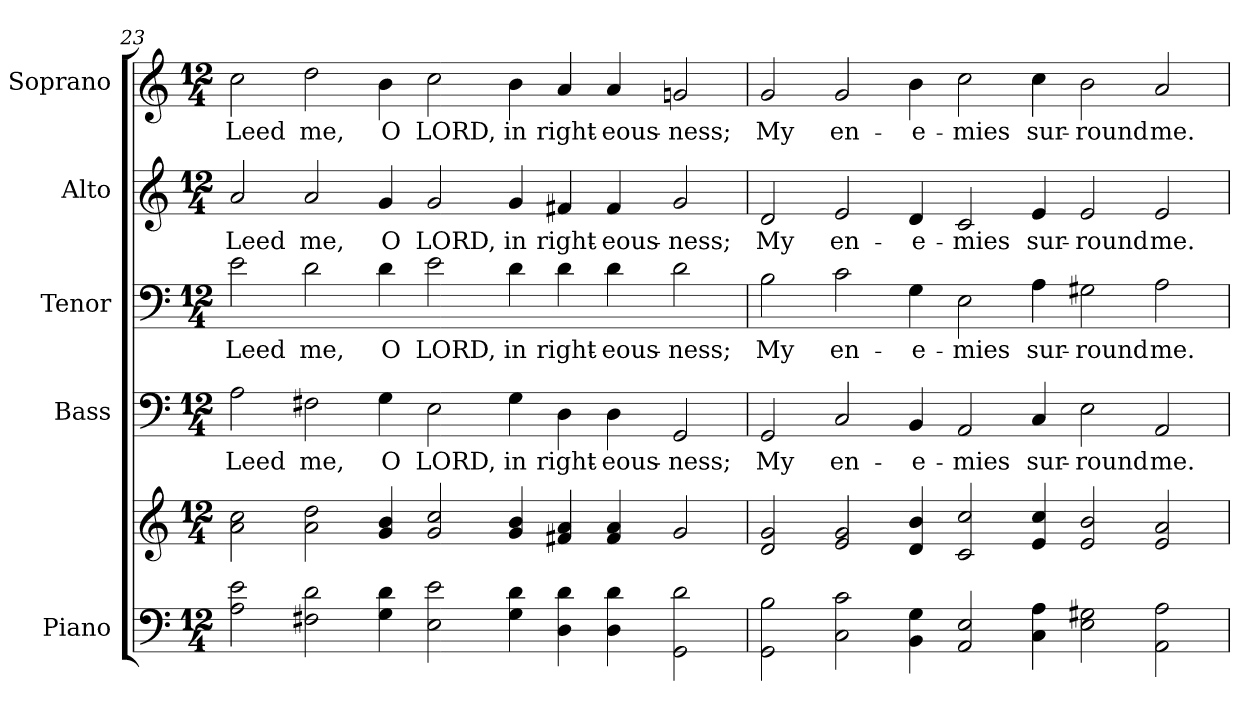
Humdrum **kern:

**kern	**kern	**kern	**text	**kern	**text	**kern	**text	**kern	**text
*part5	*part5	*part4	*part4	*part3	*part3	*part2	*part2	*part1	*part1
*staff6	*staff5	*staff4	*staff4	*staff3	*staff3	*staff2	*staff2	*staff1	*staff1
*I"Piano	*	*I"Bass	*	*I"Tenor	*	*I"Alto	*	*I"Soprano	*
*I'Pno.	*	*I'B.	*	*I'T.	*	*I'A.	*	*I'S.	*
!!LO:PB:g=z
*clefF4	*clefG2	*clefF4	*	*clefF4	*	*clefG2	*	*clefG2	*
*k[]	*k[]	*k[]	*	*k[]	*	*k[]	*	*k[]	*
*C:	*C:	*C:	*	*C:	*	*C:	*	*C:	*
*M12/4	*M12/4	*M12/4	*	*M12/4	*	*M12/4	*	*M12/4	*
=23	=23	=23	=23	=23	=23	=23	=23	=23	=23
!	!	!	!LO:LY:b:color=#000000	!	!	!	!	!	!
!	!	!	!	!	!LO:LY:b:color=#000000	!	!	!	!
!	!	!	!	!	!	!	!LO:LY:b:color=#000000	!	!
!	!	!	!	!	!	!	!	!	!LO:LY:b:color=#000000
2Ai\ 2ei	2ai\ 2cci	2Ai\	Leed	2ei\	Leed	2ai/	Leed	2cci\	Leed
!	!	!	!LO:LY:b:color=#000000	!	!	!	!	!	!
!	!	!	!	!	!LO:LY:b:color=#000000	!	!	!	!
!	!	!	!	!	!	!	!LO:LY:b:color=#000000	!	!
!	!	!	!	!	!	!	!	!	!LO:LY:b:color=#000000
2F#Xi\ 2di	2ai\ 2ddi	2F#Xi\	me,	2di\	me,	2ai/	me,	2ddi\	me,
!	!	!	!LO:LY:b:color=#000000	!	!	!	!	!	!
!	!	!	!	!	!LO:LY:b:color=#000000	!	!	!	!
!	!	!	!	!	!	!	!LO:LY:b:color=#000000	!	!
!	!	!	!	!	!	!	!	!	!LO:LY:b:color=#000000
4Gi\ 4di	4gi/ 4bi	4Gi\	O	4di\	O	4gi/	O	4bi\	O
!	!	!	!LO:LY:b:color=#000000	!	!	!	!	!	!
!	!	!	!	!	!LO:LY:b:color=#000000	!	!	!	!
!	!	!	!	!	!	!	!LO:LY:b:color=#000000	!	!
!	!	!	!	!	!	!	!	!	!LO:LY:b:color=#000000
2Ei\ 2ei	2gi/ 2cci	2Ei\	LORD,	2ei\	LORD,	2gi/	LORD,	2cci\	LORD,
!	!	!	!LO:LY:b:color=#000000	!	!	!	!	!	!
!	!	!	!	!	!LO:LY:b:color=#000000	!	!	!	!
!	!	!	!	!	!	!	!LO:LY:b:color=#000000	!	!
!	!	!	!	!	!	!	!	!	!LO:LY:b:color=#000000
4Gi\ 4di	4gi/ 4bi	4Gi\	in	4di\	in	4gi/	in	4bi\	in
!	!	!	!LO:LY:b:color=#000000	!	!	!	!	!	!
!	!	!	!	!	!LO:LY:b:color=#000000	!	!	!	!
!	!	!	!	!	!	!	!LO:LY:b:color=#000000	!	!
!	!	!	!	!	!	!	!	!	!LO:LY:b:color=#000000
4Di\ 4di	4f#Xi/ 4ai	4Di\	right-	4di\	right-	4f#Xi/	right-	4ai/	right-
!	!	!	!LO:LY:b:color=#000000	!	!	!	!	!	!
!	!	!	!	!	!LO:LY:b:color=#000000	!	!	!	!
!	!	!	!	!	!	!	!LO:LY:b:color=#000000	!	!
!	!	!	!	!	!	!	!	!	!LO:LY:b:color=#000000
4Di\ 4di	4f#i/ 4ai	4Di\	-eous-	4di\	-eous-	4f#i/	-eous-	4ai/	-eous-
!	!	!	!LO:LY:b:color=#000000	!	!	!	!	!	!
!	!	!	!	!	!LO:LY:b:color=#000000	!	!	!	!
!	!	!	!	!	!	!	!LO:LY:b:color=#000000	!	!
!	!	!	!	!	!	!	!	!	!LO:LY:b:color=#000000
2GGi\ 2di	2gi/	2GGi/	-ness;	2di\	-ness;	2gi/	-ness;	2gni/	-ness;
=24	=24	=24	=24	=24	=24	=24	=24	=24	=24
!	!	!	!LO:LY:b:color=#000000	!	!	!	!	!	!
!	!	!	!	!	!LO:LY:b:color=#000000	!	!	!	!
!	!	!	!	!	!	!	!LO:LY:b:color=#000000	!	!
!	!	!	!	!	!	!	!	!	!LO:LY:b:color=#000000
2GGi\ 2Bi	2di/ 2gi	2GGi/	My	2Bi\	My	2di/	My	2gi/	My
!	!	!	!LO:LY:b:color=#000000	!	!	!	!	!	!
!	!	!	!	!	!LO:LY:b:color=#000000	!	!	!	!
!	!	!	!	!	!	!	!LO:LY:b:color=#000000	!	!
!	!	!	!	!	!	!	!	!	!LO:LY:b:color=#000000
2Ci\ 2ci	2ei/ 2gi	2Ci/	en-	2ci\	en-	2ei/	en-	2gi/	en-
!	!	!	!LO:LY:b:color=#000000	!	!	!	!	!	!
!	!	!	!	!	!LO:LY:b:color=#000000	!	!	!	!
!	!	!	!	!	!	!	!LO:LY:b:color=#000000	!	!
!	!	!	!	!	!	!	!	!	!LO:LY:b:color=#000000
4BBi\ 4Gi	4di/ 4bi	4BBi/	-e-	4Gi\	-e-	4di/	-e-	4bi\	-e-
!	!	!	!LO:LY:b:color=#000000	!	!	!	!	!	!
!	!	!	!	!	!LO:LY:b:color=#000000	!	!	!	!
!	!	!	!	!	!	!	!LO:LY:b:color=#000000	!	!
!	!	!	!	!	!	!	!	!	!LO:LY:b:color=#000000
2AAi/ 2Ei	2ci/ 2cci	2AAi/	-mies	2Ei\	-mies	2ci/	-mies	2cci\	-mies
!	!	!	!LO:LY:b:color=#000000	!	!	!	!	!	!
!	!	!	!	!	!LO:LY:b:color=#000000	!	!	!	!
!	!	!	!	!	!	!	!LO:LY:b:color=#000000	!	!
!	!	!	!	!	!	!	!	!	!LO:LY:b:color=#000000
4Ci\ 4Ai	4ei/ 4cci	4Ci/	sur-	4Ai\	sur-	4ei/	sur-	4cci\	sur-
!	!	!	!LO:LY:b:color=#000000	!	!	!	!	!	!
!	!	!	!	!	!LO:LY:b:color=#000000	!	!	!	!
!	!	!	!	!	!	!	!LO:LY:b:color=#000000	!	!
!	!	!	!	!	!	!	!	!	!LO:LY:b:color=#000000
2Ei\ 2G#Xi	2ei/ 2bi	2Ei\	-round	2G#Xi\	-round	2ei/	-round	2bi\	-round
!	!	!	!LO:LY:b:color=#000000	!	!	!	!	!	!
!	!	!	!	!	!LO:LY:b:color=#000000	!	!	!	!
!	!	!	!	!	!	!	!LO:LY:b:color=#000000	!	!
!	!	!	!	!	!	!	!	!	!LO:LY:b:color=#000000
2AAi\ 2Ai	2ei/ 2ai	2AAi/	me.	2Ai\	me.	2ei/	me.	2ai/	me.
=	=	=	=	=	=	=	=	=	=
*-	*-	*-	*-	*-	*-	*-	*-	*-	*-
